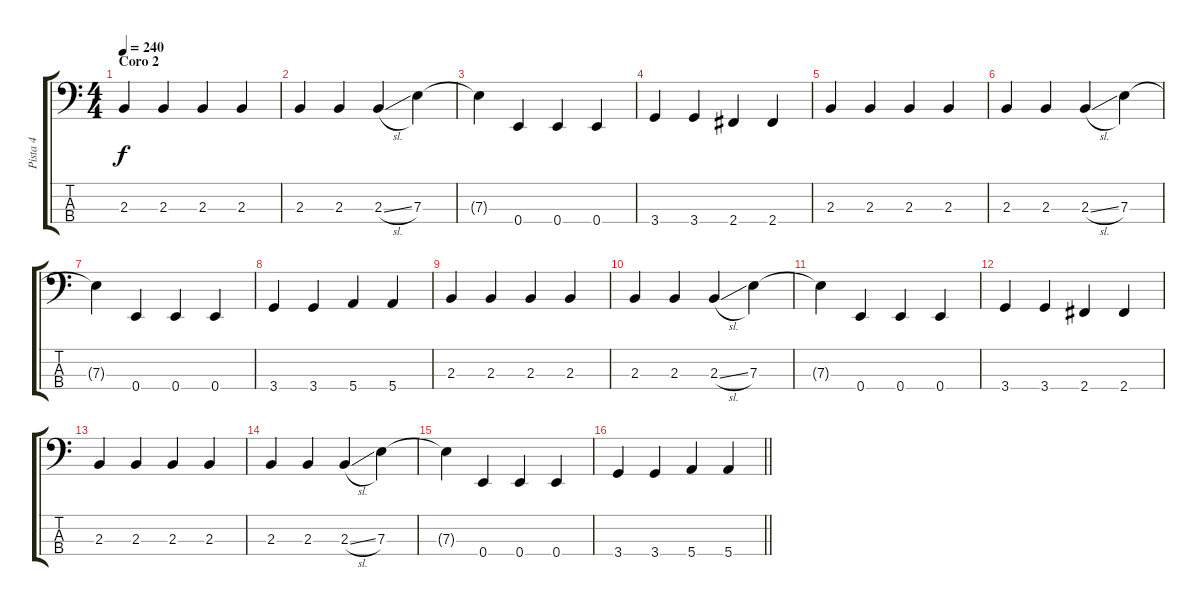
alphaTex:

\track ("Pista 4" "Pista 4") {instrument electricbassfinger}
\staff {score tabs}
\tuning (G2 D2 A1 E1) {hide}
\ts (4 4)
\section ("" "Coro 2")
\tempo 240
\clef f4
\ks c
2.3.4{dy f} 2.3.4 2.3.4 2.3.4 |
2.3.4 2.3.4 2.3{sl}.4 7.3.4 |
7.3{t}.4 0.4.4 0.4.4 0.4.4 |
3.4.4 3.4.4 2.4.4 2.4.4 |
2.3.4 2.3.4 2.3.4 2.3.4 |
2.3.4 2.3.4 2.3{sl}.4 7.3.4 |
7.3{t}.4 0.4.4 0.4.4 0.4.4 |
3.4.4 3.4.4 5.4.4 5.4.4 |
2.3.4 2.3.4 2.3.4 2.3.4 |
2.3.4 2.3.4 2.3{sl}.4 7.3.4 |
7.3{t}.4 0.4.4 0.4.4 0.4.4 |
3.4.4 3.4.4 2.4.4 2.4.4 |
2.3.4 2.3.4 2.3.4 2.3.4 |
2.3.4 2.3.4 2.3{sl}.4 7.3.4 |
7.3{t}.4 0.4.4 0.4.4 0.4.4 |
\barLineRight lightlight
3.4.4 3.4.4 5.4.4 5.4.4
